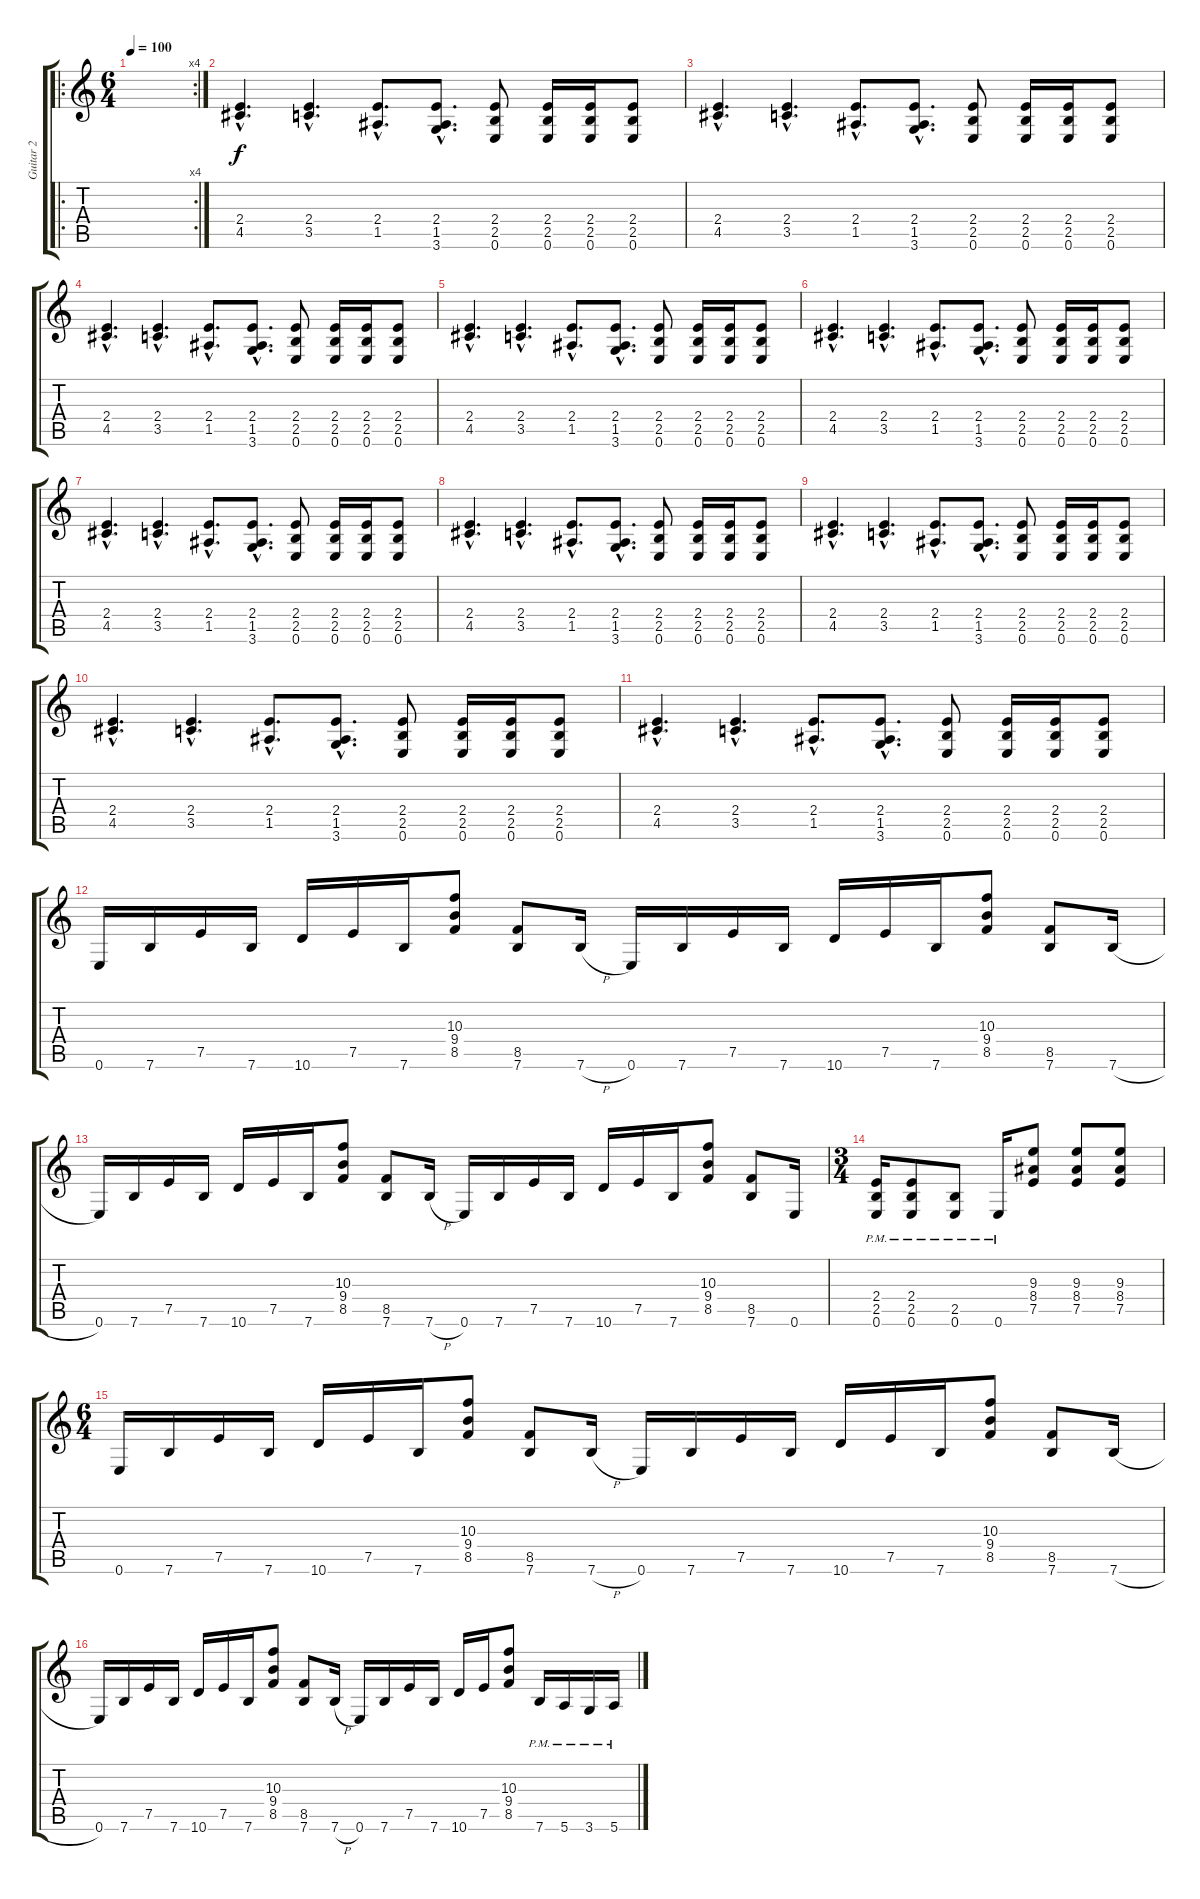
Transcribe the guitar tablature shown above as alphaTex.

\track ("Guitar 2" "Guitar 2") {instrument distortionguitar}
\staff {score tabs}
\tuning (E4 B3 G3 D3 A2 E2) {hide}
\ro
\rc 4
\ts (6 4)
\tempo 100
\clef g2
\ks c
|
(2.4{hac} 4.5{hac}).4{d volume 9 instrument acousticguitarsteel} (2.4{hac} 3.5{hac}).4{d} (2.4{hac} 1.5{hac}).8{d} (2.4{hac} 1.5{hac} 3.6{hac}).8{d} (2.4 2.5 0.6).8 (2.4 2.5 0.6).16 (2.4 2.5 0.6).16 (2.4 2.5 0.6).8 |
(2.4{hac} 4.5{hac}).4{d} (2.4{hac} 3.5{hac}).4{d} (2.4{hac} 1.5{hac}).8{d} (2.4{hac} 1.5{hac} 3.6{hac}).8{d} (2.4 2.5 0.6).8 (2.4 2.5 0.6).16 (2.4 2.5 0.6).16 (2.4 2.5 0.6).8 |
(2.4{hac} 4.5{hac}).4{d volume 14 instrument distortionguitar} (2.4{hac} 3.5{hac}).4{d} (2.4{hac} 1.5{hac}).8{d} (2.4{hac} 1.5{hac} 3.6{hac}).8{d} (2.4 2.5 0.6).8 (2.4 2.5 0.6).16 (2.4 2.5 0.6).16 (2.4 2.5 0.6).8 |
(2.4{hac} 4.5{hac}).4{d} (2.4{hac} 3.5{hac}).4{d} (2.4{hac} 1.5{hac}).8{d} (2.4{hac} 1.5{hac} 3.6{hac}).8{d} (2.4 2.5 0.6).8 (2.4 2.5 0.6).16 (2.4 2.5 0.6).16 (2.4 2.5 0.6).8 |
(2.4{hac} 4.5{hac}).4{d volume 14 instrument distortionguitar} (2.4{hac} 3.5{hac}).4{d} (2.4{hac} 1.5{hac}).8{d} (2.4{hac} 1.5{hac} 3.6{hac}).8{d} (2.4 2.5 0.6).8 (2.4 2.5 0.6).16 (2.4 2.5 0.6).16 (2.4 2.5 0.6).8 |
(2.4{hac} 4.5{hac}).4{d} (2.4{hac} 3.5{hac}).4{d} (2.4{hac} 1.5{hac}).8{d} (2.4{hac} 1.5{hac} 3.6{hac}).8{d} (2.4 2.5 0.6).8 (2.4 2.5 0.6).16 (2.4 2.5 0.6).16 (2.4 2.5 0.6).8 |
(2.4{hac} 4.5{hac}).4{d volume 14 instrument distortionguitar} (2.4{hac} 3.5{hac}).4{d} (2.4{hac} 1.5{hac}).8{d} (2.4{hac} 1.5{hac} 3.6{hac}).8{d} (2.4 2.5 0.6).8 (2.4 2.5 0.6).16 (2.4 2.5 0.6).16 (2.4 2.5 0.6).8 |
(2.4{hac} 4.5{hac}).4{d} (2.4{hac} 3.5{hac}).4{d} (2.4{hac} 1.5{hac}).8{d} (2.4{hac} 1.5{hac} 3.6{hac}).8{d} (2.4 2.5 0.6).8 (2.4 2.5 0.6).16 (2.4 2.5 0.6).16 (2.4 2.5 0.6).8 |
(2.4{hac} 4.5{hac}).4{d volume 14 instrument distortionguitar} (2.4{hac} 3.5{hac}).4{d} (2.4{hac} 1.5{hac}).8{d} (2.4{hac} 1.5{hac} 3.6{hac}).8{d} (2.4 2.5 0.6).8 (2.4 2.5 0.6).16 (2.4 2.5 0.6).16 (2.4 2.5 0.6).8 |
(2.4{hac} 4.5{hac}).4{d} (2.4{hac} 3.5{hac}).4{d} (2.4{hac} 1.5{hac}).8{d} (2.4{hac} 1.5{hac} 3.6{hac}).8{d} (2.4 2.5 0.6).8 (2.4 2.5 0.6).16 (2.4 2.5 0.6).16 (2.4 2.5 0.6).8 |
0.6.16 7.6.16 7.5.16 7.6.16 10.6.16 7.5.16 7.6.16 (10.3 9.4 8.5).8 (8.5 7.6).8 7.6{h}.16 0.6.16 7.6.16 7.5.16 7.6.16 10.6.16 7.5.16 7.6.16 (10.3 9.4 8.5).8 (8.5 7.6).8 7.6{h}.16 |
0.6.16 7.6.16 7.5.16 7.6.16 10.6.16 7.5.16 7.6.16 (10.3 9.4 8.5).8 (8.5 7.6).8 7.6{h}.16 0.6.16 7.6.16 7.5.16 7.6.16 10.6.16 7.5.16 7.6.16 (10.3 9.4 8.5).8 (8.5 7.6).8 0.6.16 |
\ts (3 4)
(2.4{pm} 2.5{pm} 0.6{pm}).16 (2.4{pm} 2.5{pm} 0.6{pm}).8 (2.5{pm} 0.6{pm}).8 0.6{pm}.16 (9.3 8.4 7.5).8 (9.3 8.4 7.5).8 (9.3 8.4 7.5).8 |
\ts (6 4)
0.6.16 7.6.16 7.5.16 7.6.16 10.6.16 7.5.16 7.6.16 (10.3 9.4 8.5).8 (8.5 7.6).8 7.6{h}.16 0.6.16 7.6.16 7.5.16 7.6.16 10.6.16 7.5.16 7.6.16 (10.3 9.4 8.5).8 (8.5 7.6).8 7.6{h}.16 |
0.6.16 7.6.16 7.5.16 7.6.16 10.6.16 7.5.16 7.6.16 (10.3 9.4 8.5).8 (8.5 7.6).8 7.6{h}.16 0.6.16 7.6.16 7.5.16 7.6.16 10.6.16 7.5.16 (10.3 9.4 8.5).8 7.6{pm}.16 5.6{pm}.16 3.6{pm}.16 5.6{pm}.16
